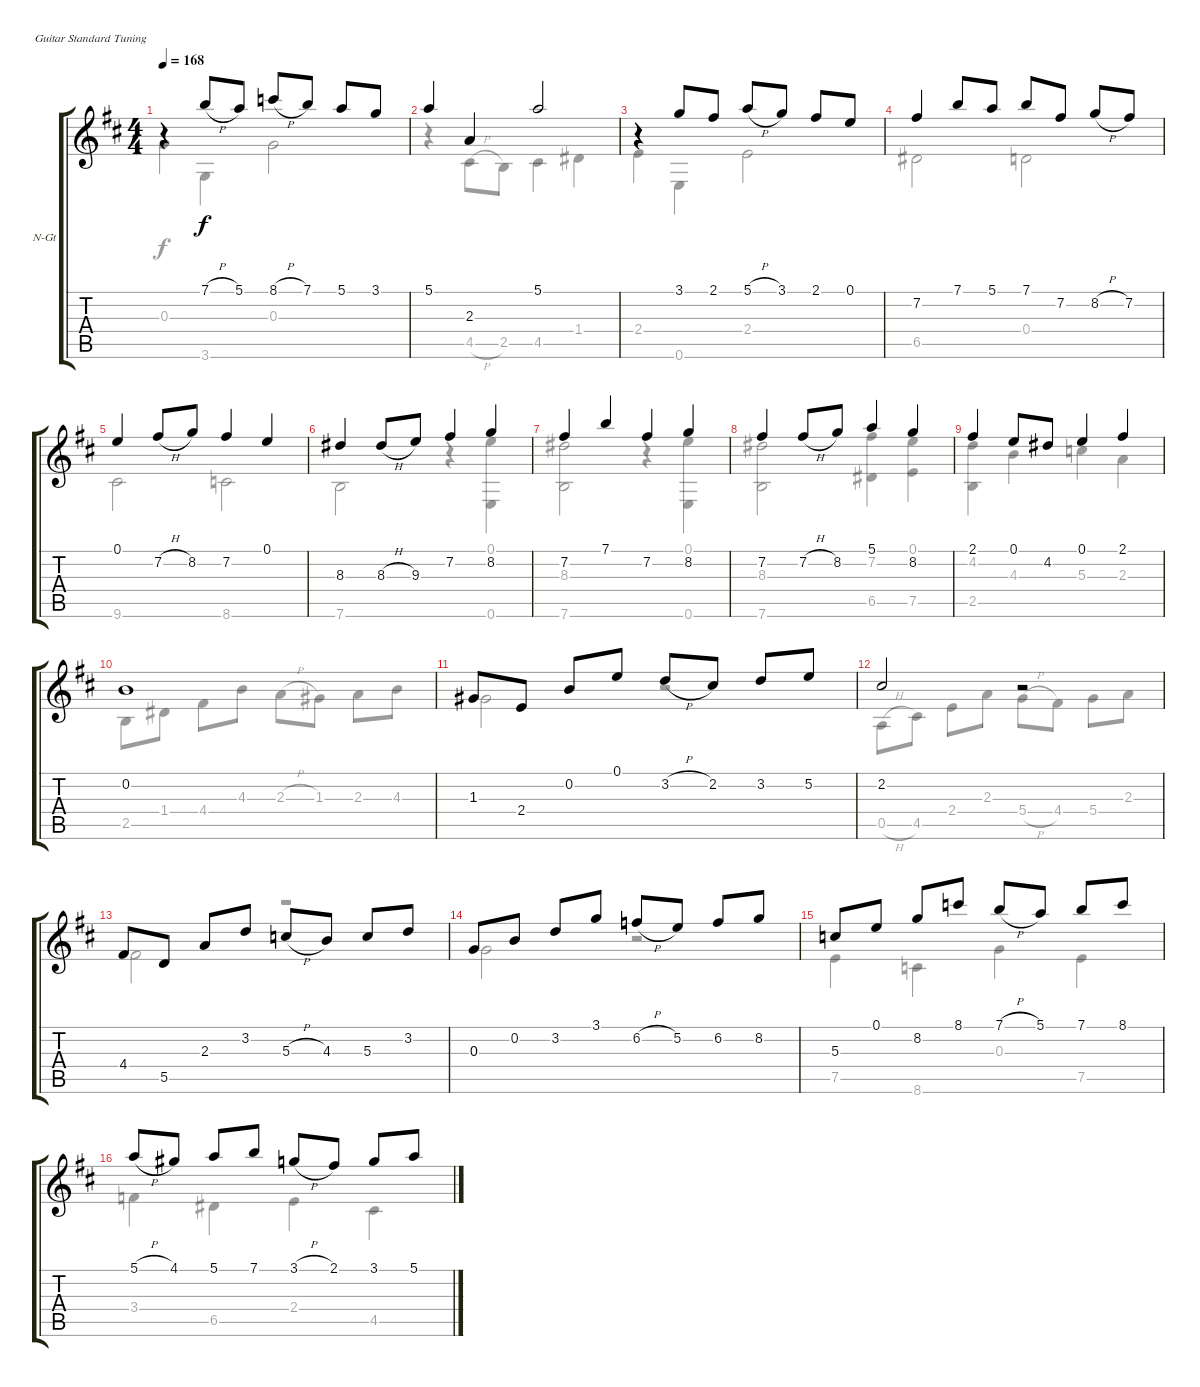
\bracketExtendMode groupsimilarinstruments
\firstSystemTrackNameOrientation horizontal
\otherSystemsTrackNameOrientation horizontal
\track ("Guitar" "N-Gt") {instrument acousticguitarnylon}
\staff {score tabs}
\tuning (E4 B3 G3 D3 A2 E2)
\voice
\ts (4 4)
\tempo 168
\clef g2
\ks d
r.4{dy f} 7.1{h}.8 5.1.8 8.1{h}.8 7.1.8 5.1.8 3.1.8 |
5.1.4 2.3.4 5.1.2 |
r.4 3.1.8 2.1.8 5.1{h}.8 3.1.8 2.1.8 0.1.8 |
7.2.4 7.1.8 5.1.8 7.1.8 7.2.8 8.2{h}.8 7.2.8 |
0.1.4 7.2{h}.8 8.2.8 7.2.4 0.1.4 |
8.3.4 8.3{h}.8 9.3.8 7.2.4 8.2.4 |
7.2.4 7.1.4 7.2.4 8.2.4 |
7.2.4 7.2{h}.8 8.2.8 5.1.4 8.2.4 |
2.1.4 0.1.8 4.2.8 0.1.4 2.1.4 |
0.2.1 |
1.3.8 2.4.8 0.2.8 0.1.8 3.2{h}.8 2.2.8 3.2.8 5.2.8 |
2.2.2 r.2 |
4.4.8 5.5.8 2.3.8 3.2.8 5.3{h}.8 4.3.8 5.3.8 3.2.8 |
0.3.8 0.2.8 3.2.8 3.1.8 6.2{h}.8 5.2.8 6.2.8 8.2.8 |
5.3.8 0.1.8 8.2.8 8.1.8 7.1{h}.8 5.1.8 7.1.8 8.1.8 |
5.1{h}.8 4.1.8 5.1.8 7.1.8 3.1{h}.8 2.1.8 3.1.8 5.1.8
\voice
\clef g2
\ottava regular
\simile none
\ks d
0.3.4{dy f} 3.6.4 0.3.2 |
r.4 4.5{h}.8 2.5.8 4.5.4 1.4.4 |
2.4.4 0.6.4 2.4.2 |
6.5.2 0.4.2 |
9.6.2 8.6.2 |
7.6.2 r.4 (0.1 0.6).4 |
(8.3 7.6).2 r.4 (0.1 0.6).4 |
(8.3 7.6).2 (7.2 6.5).4 (0.1 7.5).4 |
(4.2 2.5).4 4.3.4 5.3.4 2.3.4 |
2.5.8 1.4.8 4.4.8 4.3.8 2.3{h}.8 1.3.8 2.3.8 4.3.8 |
1.3.2 r.2 |
0.5{h}.8 4.5.8 2.4.8 2.3.8 5.4{h}.8 4.4.8 5.4.8 2.3.8 |
4.4.2 r.2 |
0.3.2 r.2 |
7.5.4 8.6.4 0.3.4 7.5.4 |
3.4.4 6.5.4 2.4.4 4.5.4
